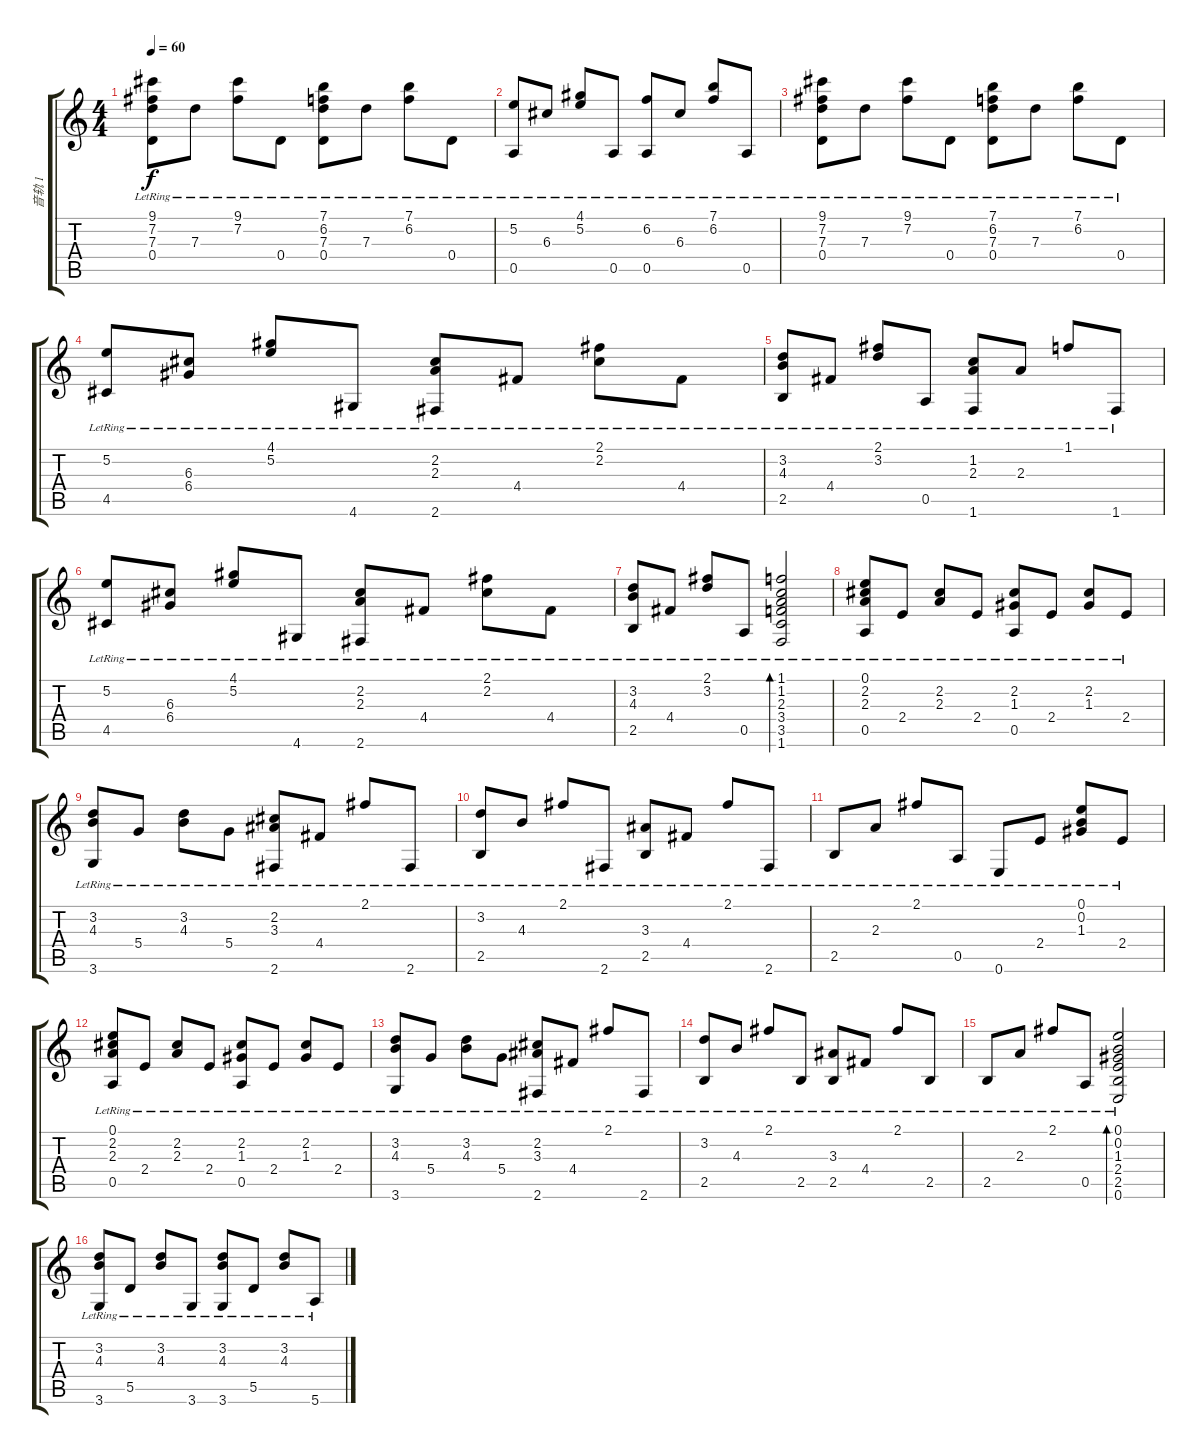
\track ("音轨 1" "音轨 1") {instrument acousticguitarnylon}
\staff {score tabs}
\tuning (E4 B3 G3 D3 A2 E2) {hide}
\ts (4 4)
\tempo 60
\clef g2
\ks c
(9.1{lr} 7.2{lr} 7.3{lr} 0.4{lr}).8{dy f} 7.3{lr}.8 (9.1{lr} 7.2{lr}).8 0.4{lr}.8 (7.1{lr} 6.2{lr} 7.3{lr} 0.4{lr}).8 7.3{lr}.8 (7.1{lr} 6.2{lr}).8 0.4{lr}.8 |
(5.2{lr} 0.5{lr}).8 6.3{lr}.8 (4.1{lr} 5.2{lr}).8 0.5{lr}.8 (6.2{lr} 0.5{lr}).8 6.3{lr}.8 (7.1{lr} 6.2{lr}).8 0.5{lr}.8 |
(9.1{lr} 7.2{lr} 7.3{lr} 0.4{lr}).8 7.3{lr}.8 (9.1{lr} 7.2{lr}).8 0.4{lr}.8 (7.1{lr} 6.2{lr} 7.3{lr} 0.4{lr}).8 7.3{lr}.8 (7.1{lr} 6.2{lr}).8 0.4{lr}.8 |
(5.2{lr} 4.5{lr}).8 (6.3{lr} 6.4{lr}).8 (4.1{lr} 5.2{lr}).8 4.6{lr}.8 (2.2{lr} 2.3{lr} 2.6{lr}).8 4.4{lr}.8 (2.1{lr} 2.2{lr}).8 4.4{lr}.8 |
(3.2{lr} 4.3{lr} 2.5{lr}).8 4.4{lr}.8 (2.1{lr} 3.2{lr}).8 0.5{lr}.8 (1.2{lr} 2.3{lr} 1.6{lr}).8 2.3{lr}.8 1.1{lr}.8 1.6{lr}.8 |
(5.2{lr} 4.5{lr}).8 (6.3{lr} 6.4{lr}).8 (4.1{lr} 5.2{lr}).8 4.6{lr}.8 (2.2{lr} 2.3{lr} 2.6{lr}).8 4.4{lr}.8 (2.1{lr} 2.2{lr}).8 4.4{lr}.8 |
(3.2{lr} 4.3{lr} 2.5{lr}).8 4.4{lr}.8 (2.1{lr} 3.2{lr}).8 0.5{lr}.8 (1.1{lr} 1.2{lr} 2.3{lr} 3.4{lr} 3.5{lr} 1.6{lr}).2{bd 240} |
(0.1{lr} 2.2{lr} 2.3{lr} 0.5{lr}).8 2.4{lr}.8 (2.2{lr} 2.3{lr}).8 2.4{lr}.8 (2.2{lr} 1.3{lr} 0.5{lr}).8 2.4{lr}.8 (2.2{lr} 1.3{lr}).8 2.4{lr}.8 |
(3.2{lr} 4.3{lr} 3.6{lr}).8 5.4{lr}.8 (3.2{lr} 4.3{lr}).8 5.4{lr}.8 (2.2{lr} 3.3{lr} 2.6{lr}).8 4.4{lr}.8 2.1{lr}.8 2.6{lr}.8 |
(3.2{lr} 2.5{lr}).8 4.3{lr}.8 2.1{lr}.8 2.6{lr}.8 (3.3{lr} 2.5{lr}).8 4.4{lr}.8 2.1{lr}.8 2.6{lr}.8 |
2.5{lr}.8 2.3{lr}.8 2.1{lr}.8 0.5{lr}.8 0.6{lr}.8 2.4{lr}.8 (0.1{lr} 0.2{lr} 1.3{lr}).8 2.4{lr}.8 |
(0.1{lr} 2.2{lr} 2.3{lr} 0.5{lr}).8 2.4{lr}.8 (2.2{lr} 2.3{lr}).8 2.4{lr}.8 (2.2{lr} 1.3{lr} 0.5{lr}).8 2.4{lr}.8 (2.2{lr} 1.3{lr}).8 2.4{lr}.8 |
(3.2{lr} 4.3{lr} 3.6{lr}).8{txt ""} 5.4{lr}.8 (3.2{lr} 4.3{lr}).8 5.4{lr}.8 (2.2{lr} 3.3{lr} 2.6{lr}).8 4.4{lr}.8 2.1{lr}.8 2.6{lr}.8 |
(3.2{lr} 2.5{lr}).8 4.3{lr}.8 2.1{lr}.8 2.5{lr}.8 (3.3{lr} 2.5{lr}).8 4.4{lr}.8 2.1{lr}.8 2.5{lr}.8 |
2.5{lr}.8 2.3{lr}.8 2.1{lr}.8 0.5{lr}.8 (0.1{lr} 0.2{lr} 1.3{lr} 2.4{lr} 2.5{lr} 0.6{lr}).2{bd 240} |
(3.2{lr} 4.3{lr} 3.6{lr}).8 5.5{lr}.8 (3.2{lr} 4.3{lr}).8 3.6{lr}.8 (3.2{lr} 4.3{lr} 3.6{lr}).8 5.5{lr}.8 (3.2{lr} 4.3{lr}).8 5.6{lr}.8
